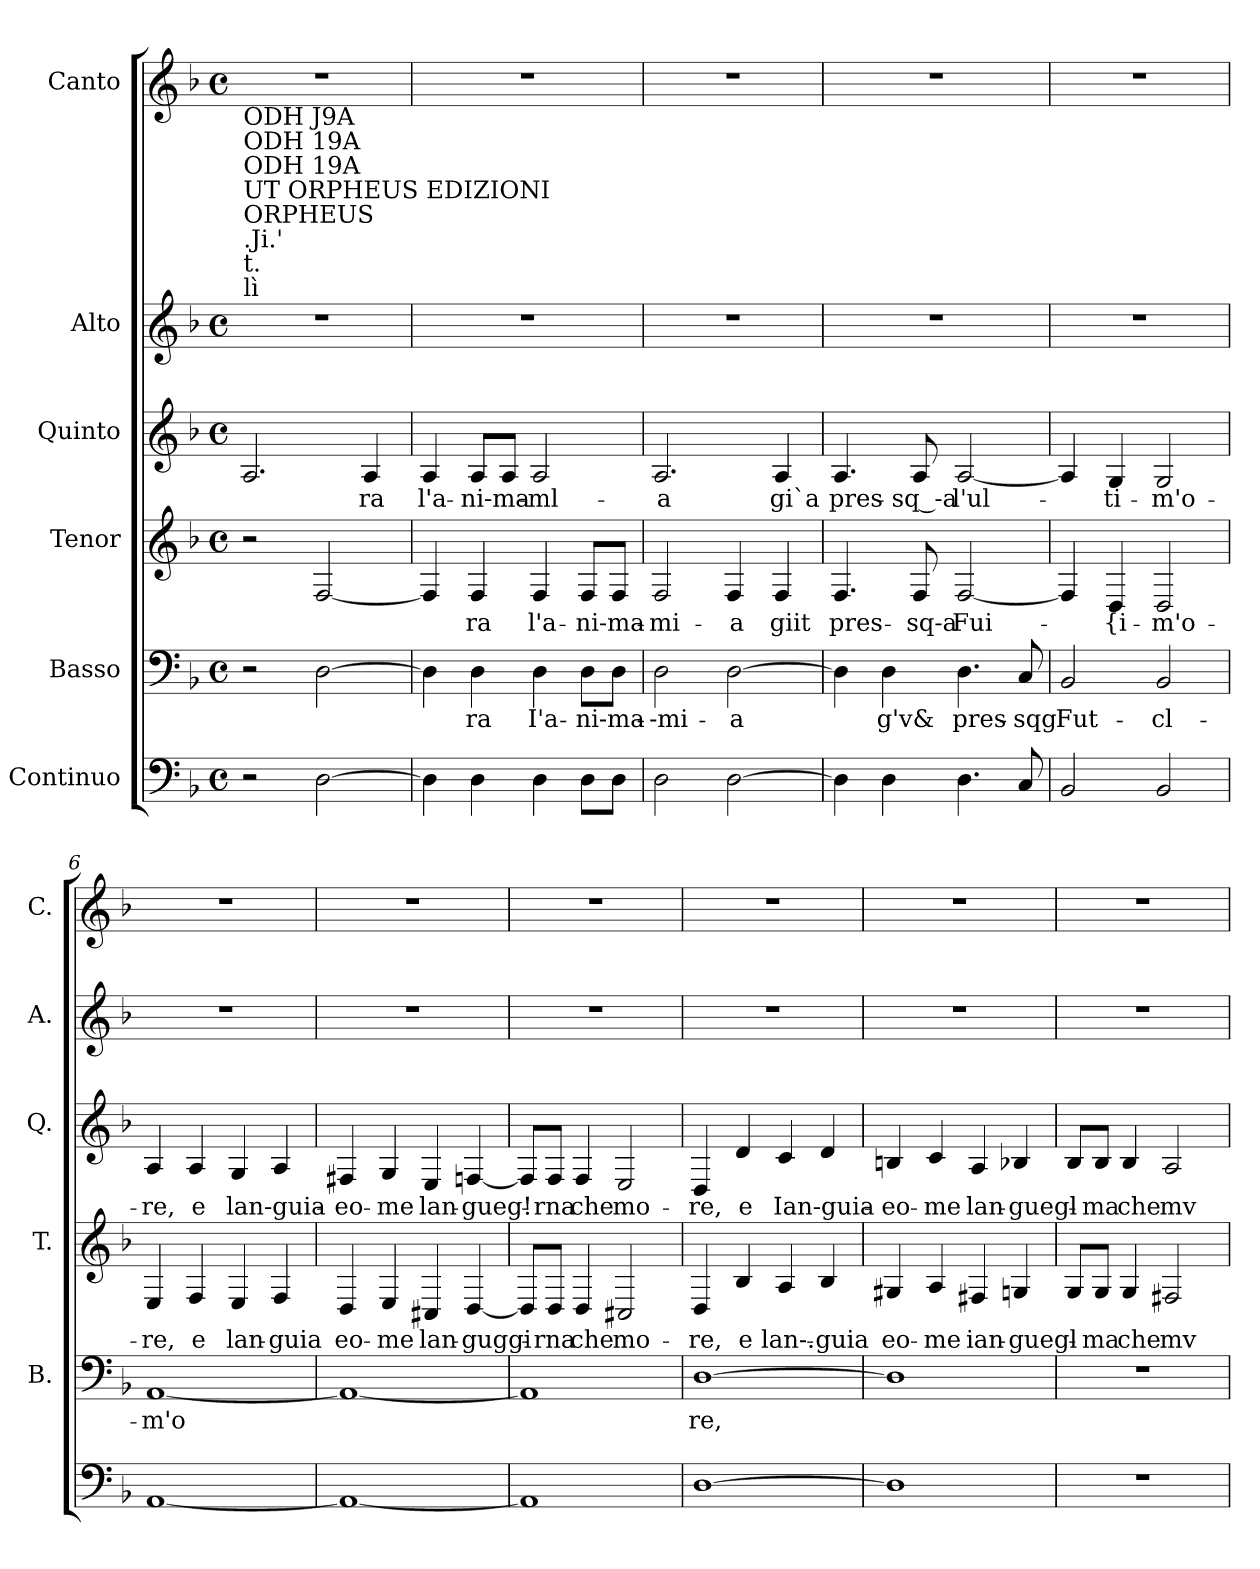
**kern	**kern	**text	**kern	**text	**kern	**text	**kern	**kern
*part6	*part5	*part5	*part4	*part4	*part3	*part3	*part2	*part1
*staff6	*staff5	*staff5	*staff4	*staff4	*staff3	*staff3	*staff2	*staff1
*I"Continuo	*I"Basso	*	*I"Tenor	*	*I"Quinto	*	*I"Alto	*I"Canto
*	*I'B.	*	*I'T.	*	*I'Q.	*	*I'A.	*I'C.
*clefF4	*clefF4	*	*clefG2	*	*clefG2	*	*clefG2	*clefG2
*k[b-]	*k[b-]	*	*k[b-]	*	*k[b-]	*	*k[b-]	*k[b-]
*F:	*F:	*	*F:	*	*F:	*	*F:	*F:
*M4/4	*M4/4	*	*M4/4	*	*M4/4	*	*M4/4	*M4/4
*met(c)	*met(c)	*	*met(c)	*	*met(c)	*	*met(c)	*met(c)
=1	=1	=1	=1	=1	=1	=1	=1	=1
!	!	!	!	!	!	!	!	!LO:TX:b:t=ODH J9A
!	!	!	!	!	!	!	!	!LO:TX:b:t=ODH 19A
!	!	!	!	!	!	!	!	!LO:TX:b:t=ODH 19A
!	!	!	!	!	!	!	!	!LO:TX:b:t=UT ORPHEUS EDIZIONI
!	!	!	!	!	!	!	!	!LO:TX:b:t=ORPHEUS
!	!	!	!	!	!	!	!	!LO:TX:b:t=.Ji.'
!	!	!	!	!	!	!	!	!LO:TX:b:t=t.
!	!	!	!	!	!	!	!	!LO:TX:b:t=lì
2r	2r	.	2r	.	2.A/	.	1r	1r
[2D\	[2D\	.	[2F/	.	.	.	.	.
!	!	!	!	!	!	!LO:LY:b	!	!
.	.	.	.	.	4A/	-ra	.	.
=2	=2	=2	=2	=2	=2	=2	=2	=2
!	!	!	!	!	!	!LO:LY:b	!	!
4D\]	4D\]	.	4F/]	.	4A/	-l'a-	1r	1r
!	!	!LO:LY:b	!	!LO:LY:b	!	!LO:LY:b	!	!
4D\	4D\	-ra	4F/	-ra	8A/L	-ni-ma-	.	.
.	.	.	.	.	8A/J	.	.	.
!	!	!LO:LY:b	!	!LO:LY:b	!	!LO:LY:b	!	!
4D\	4D\	-I'a-	4F/	-l'a-	2A/	-ml-	.	.
!	!	!LO:LY:b	!	!LO:LY:b	!	!	!	!
8D\L	8D\L	-ni-ma-	8F/L	-ni-ma-	.	.	.	.
8D\J	8D\J	.	8F/J	.	.	.	.	.
=3	=3	=3	=3	=3	=3	=3	=3	=3
!	!	!LO:LY:b	!	!LO:LY:b	!	!LO:LY:b	!	!
2D\	2D\	--mi-	2F/	-mi-	2.A/	-a	1r	1r
!	!	!LO:LY:b	!	!LO:LY:b	!	!	!	!
[2D\	[2D\	-a	4F/	-a	.	.	.	.
!	!	!	!	!LO:LY:b	!	!LO:LY:b	!	!
.	.	.	4F/	-giit	4A/	-gi`a	.	.
=4	=4	=4	=4	=4	=4	=4	=4	=4
!	!	!	!	!LO:LY:b	!	!LO:LY:b	!	!
4D\]	4D\]	.	4.F/	-pres-	4.A/	-pres-	1r	1r
!	!	!LO:LY:b	!	!	!	!	!	!
4D\	4D\	-g'v&	.	.	.	.	.	.
!	!	!	!	!LO:LY:b	!	!LO:LY:b	!	!
.	.	.	8F/	-sq-a	8A/	-sq_-a	.	.
!	!	!LO:LY:b	!	!LO:LY:b	!	!LO:LY:b	!	!
4.D\	4.D\	-pres-	[2F/	-Fui-	[2A/	-l'ul-	.	.
!	!	!LO:LY:b	!	!	!	!	!	!
8C/	8C/	-sqg	.	.	.	.	.	.
=5	=5	=5	=5	=5	=5	=5	=5	=5
!	!	!LO:LY:b	!	!	!	!	!	!
2BB-/	2BB-/	-Fut-	4F/]	.	4A/]	.	1r	1r
!	!	!	!	!LO:LY:b	!	!LO:LY:b	!	!
.	.	.	4D/	-{i-	4G/	-ti-	.	.
!	!	!LO:LY:b	!	!LO:LY:b	!	!LO:LY:b	!	!
2BB-/	2BB-/	-cl-	2D/	-m'o-	2G/	-m'o-	.	.
=6	=6	=6	=6	=6	=6	=6	=6	=6
!	!	!LO:LY:b	!	!LO:LY:b	!	!LO:LY:b	!	!
[1AA	[1AA	-m'o	4E/	-re,	4A/	-re,	1r	1r
!	!	!	!	!LO:LY:b	!	!LO:LY:b	!	!
.	.	.	4F/	-e	4A/	-e	.	.
!	!	!	!	!LO:LY:b	!	!LO:LY:b	!	!
.	.	.	4E/	-lan--	4G/	-lan-guia-	.	.
!	!	!	!	!LO:LY:b	!	!	!	!
.	.	.	4F/	-guia	4A/	.	.	.
!!LO:LB:g=z
=7	=7	=7	=7	=7	=7	=7	=7	=7
!	!	!	!	!LO:LY:b	!	!LO:LY:b	!	!
1AA_	1AA_	.	4D/	-eo-	4F#X/	-eo-	1r	1r
!	!	!	!	!LO:LY:b	!	!LO:LY:b	!	!
.	.	.	4E/	-me	4G/	-me	.	.
!	!	!	!	!LO:LY:b	!	!LO:LY:b	!	!
.	.	.	4C#X/	-lan-	4E/	-lan-	.	.
!	!	!	!	!LO:LY:b	!	!LO:LY:b	!	!
.	.	.	[4D/	-guggi-	[4Fn/	-gueg!-	.	.
=8	=8	=8	=8	=8	=8	=8	=8	=8
1AA]	1AA]	.	8D/L]	.	8F/L]	.	1r	1r
!	!	!	!	!LO:LY:b	!	!LO:LY:b	!	!
.	.	.	8D/J	-rna	8F/J	-rna	.	.
!	!	!	!	!LO:LY:b	!	!LO:LY:b	!	!
.	.	.	4D/	-che	4F/	-che	.	.
!	!	!	!	!LO:LY:b	!	!LO:LY:b	!	!
.	.	.	2C#X/	-mo-	2E/	-mo-	.	.
=9	=9	=9	=9	=9	=9	=9	=9	=9
!	!	!LO:LY:b	!	!LO:LY:b	!	!LO:LY:b	!	!
[1D	[1D	-re,	4D/	-re,	4D/	-re,	1r	1r
!	!	!	!	!LO:LY:b	!	!LO:LY:b	!	!
.	.	.	4B-/	-e	4d/	-e	.	.
!	!	!	!	!LO:LY:b	!	!LO:LY:b	!	!
.	.	.	4A/	-lan-.-	4c/	-Ian-guia-	.	.
!	!	!	!	!LO:LY:b	!	!	!	!
.	.	.	4B-/	-guia	4d/	.	.	.
=10	=10	=10	=10	=10	=10	=10	=10	=10
!	!	!	!	!LO:LY:b	!	!LO:LY:b	!	!
1D]	1D]	.	4G#X/	-eo-	4Bn/	-eo-	1r	1r
!	!	!	!	!LO:LY:b	!	!LO:LY:b	!	!
.	.	.	4A/	-me	4c/	-me	.	.
!	!	!	!	!LO:LY:b	!	!LO:LY:b	!	!
.	.	.	4F#X/	-ian-	4A/	-lan-	.	.
!	!	!	!	!LO:LY:b	!	!LO:LY:b	!	!
.	.	.	4Gn/	-guegl-	4B-X/	-guegl-	.	.
=11	=11	=11	=11	=11	=11	=11	=11	=11
1r	1r	.	8G/L	.	8B-/L	.	1r	1r
!	!	!	!	!LO:LY:b	!	!LO:LY:b	!	!
.	.	.	8G/J	-ma	8B-/J	-ma	.	.
!	!	!	!	!LO:LY:b	!	!LO:LY:b	!	!
.	.	.	4G/	-che	4B-/	-che	.	.
!	!	!	!	!LO:LY:b	!	!LO:LY:b	!	!
.	.	.	2F#X/	-mv-	2A/	-mv-	.	.
=	=	=	=	=	=	=	=	=
*-	*-	*-	*-	*-	*-	*-	*-	*-
